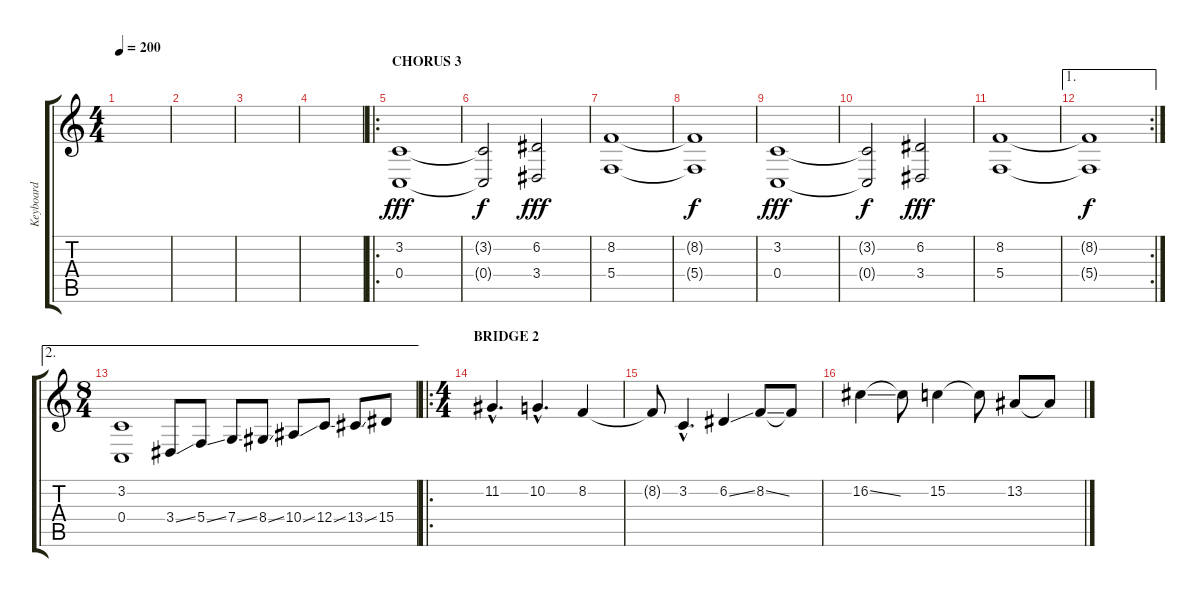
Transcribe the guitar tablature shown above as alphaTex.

\track ("Keyboard" "Keyboard") {instrument whistle}
\staff {score tabs}
\tuning (D4 A3 F3 C3 G2 C2) {hide}
\ts (4 4)
\tempo 200
\clef g2
\ks c
|
|
|
|
\ro
\section ("" "CHORUS 3")
(3.2 0.4).1{dy fff} |
(3.2{t} 0.4{t}).2{dy f} (6.2 3.4).2{dy fff} |
(8.2 5.4).1 |
(8.2{t} 5.4{t}).1{dy f} |
(3.2 0.4).1{dy fff} |
(3.2{t} 0.4{t}).2{dy f} (6.2 3.4).2{dy fff} |
(8.2 5.4).1 |
\ae 1
\rc 2
(8.2{t} 5.4{t}).1{dy f} |
\ae 2
\ts (8 4)
(3.2 0.4).1 3.4{ss}.8{volume 16 balance 8 instrument pad1newage} 5.4{ss}.8 7.4{ss}.8 8.4{ss}.8 10.4{ss}.8 12.4{ss}.8 13.4{ss}.8 15.4.8 |
\ro
\ts (4 4)
\section ("" "BRIDGE 2")
11.2{hac}.4{d} 10.2{hac}.4{d} 8.2.4 |
8.2{t}.8 3.2{hac}.4{d} 6.2{ss}.4 8.2{ss}.8 8.2{t}.8 |
16.2{ss}.4 16.2{t}.8 15.2.4 15.2{t}.8 13.2.8 13.2{t}.8
